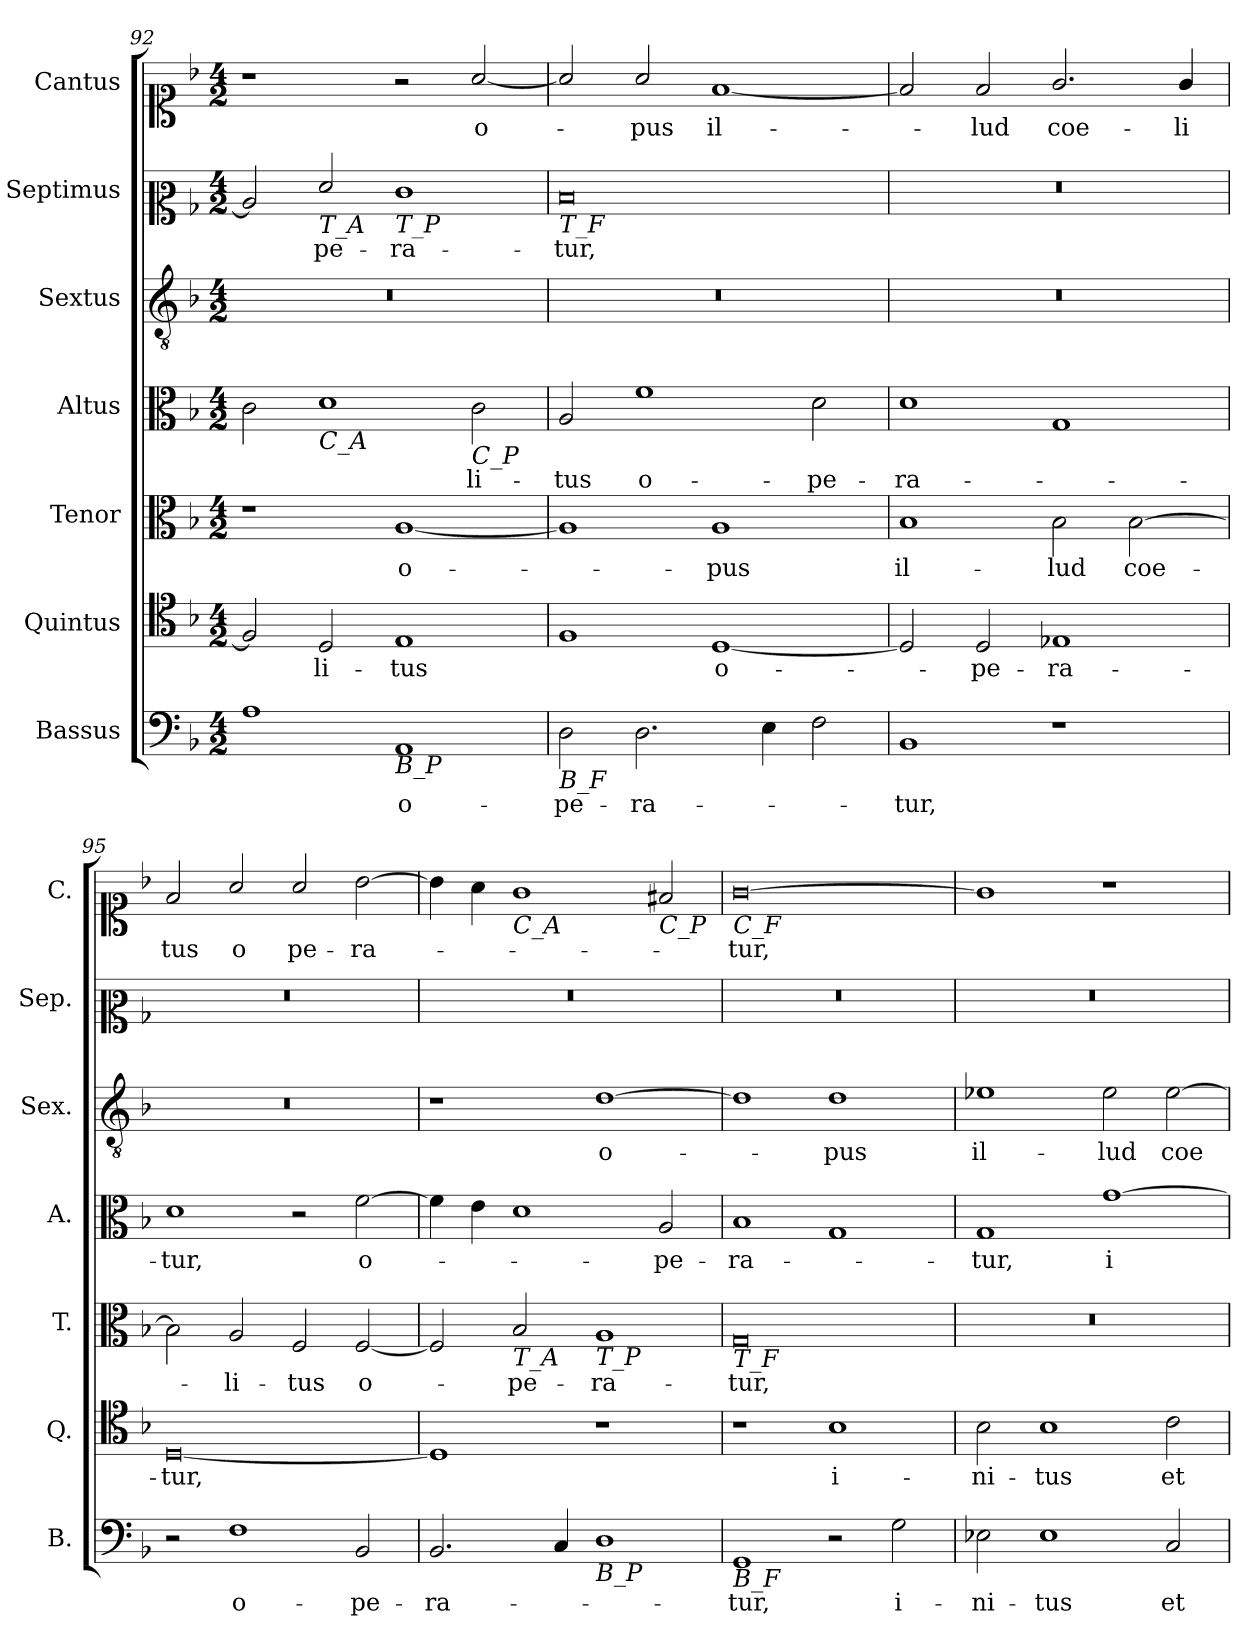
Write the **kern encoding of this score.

**kern	**text	**kern	**text	**kern	**text	**kern	**text	**kern	**text	**kern	**text	**kern	**text
*part7	*part7	*part6	*part6	*part5	*part5	*part4	*part4	*part3	*part3	*part2	*part2	*part1	*part1
*staff7	*staff7	*staff6	*staff6	*staff5	*staff5	*staff4	*staff4	*staff3	*staff3	*staff2	*staff2	*staff1	*staff1
*I"Bassus	*	*I"Quintus	*	*I"Tenor	*	*I"Altus	*	*I"Sextus	*	*I"Septimus	*	*I"Cantus	*
*I'B.	*	*I'Q.	*	*I'T.	*	*I'A.	*	*I'Sex.	*	*I'Sep.	*	*I'C.	*
*clefF4	*	*clefC4	*	*clefC3	*	*clefC3	*	*clefGv2	*	*clefC2	*	*clefC1	*
*k[b-]	*	*k[b-]	*	*k[b-]	*	*k[b-]	*	*k[b-]	*	*k[b-]	*	*k[b-]	*
*F:	*	*F:	*	*F:	*	*F:	*	*F:	*	*F:	*	*F:	*
*M4/2	*	*M4/2	*	*M4/2	*	*M4/2	*	*M4/2	*	*M4/2	*	*M4/2	*
=92	=92	=92	=92	=92	=92	=92	=92	=92	=92	=92	=92	=92	=92
1A	.	2F/]	.	1r	.	2c\	.	0r	.	2c/]	.	1r	.
!	!	!	!	!	!	!	!	!	!	!LO:TX:b:i:t=T_A	!	!	!
!	!	!	!	!	!	!LO:TX:b:i:t=C_A	!	!	!	!	!	!	!
!	!	!	!LO:LY:b	!	!	!	!	!	!	!	!LO:LY:b	!	!
.	.	2D/	-li-	.	.	1d	.	.	.	2f/	-pe-	.	.
!	!	!	!	!	!	!	!	!	!	!LO:TX:b:i:t=T_P	!	!	!
!LO:TX:b:i:t=B_P	!	!	!	!	!	!	!	!	!	!	!	!	!
!	!LO:LY:b	!	!LO:LY:b	!	!LO:LY:b	!	!	!	!	!	!LO:LY:b	!	!
1AA	o-	1E	-tus	[1A	o-	.	.	.	.	1e	-ra-	2r	.
!	!	!	!	!	!	!LO:TX:b:i:t=C_P	!	!	!	!	!	!	!
!	!	!	!	!	!	!	!LO:LY:b	!	!	!	!	!	!LO:LY:b
.	.	.	.	.	.	2c\	-li-	.	.	.	.	[2a/	o-
=93	=93	=93	=93	=93	=93	=93	=93	=93	=93	=93	=93	=93	=93
!	!	!	!	!	!	!	!	!	!	!LO:TX:b:i:t=T_F	!	!	!
!LO:TX:b:i:t=B_F	!	!	!	!	!	!	!	!	!	!	!	!	!
!	!LO:LY:b	!	!	!	!	!	!LO:LY:b	!	!	!	!LO:LY:b	!	!
2D\	-pe-	1F	.	1A]	.	2A/	-tus	0r	.	0d	-tur,	2a/]	.
!	!LO:LY:b	!	!	!	!	!	!LO:LY:b	!	!	!	!	!	!LO:LY:b
2.D\	-ra-	.	.	.	.	1f	o-	.	.	.	.	2a/	-pus
!	!	!	!LO:LY:b	!	!LO:LY:b	!	!	!	!	!	!	!	!LO:LY:b
.	.	[1D	o-	1A	-pus	.	.	.	.	.	.	[1f	il-
4E\	.	.	.	.	.	.	.	.	.	.	.	.	.
!	!	!	!	!	!	!	!LO:LY:b	!	!	!	!	!	!
2F\	.	.	.	.	.	2d\	-pe-	.	.	.	.	.	.
=94	=94	=94	=94	=94	=94	=94	=94	=94	=94	=94	=94	=94	=94
!	!LO:LY:b	!	!	!	!LO:LY:b	!	!LO:LY:b	!	!	!	!	!	!
1BB-	-tur,	2D/]	.	1B-	il-	1d	-ra-	0r	.	0r	.	2f/]	.
!	!	!	!LO:LY:b	!	!	!	!	!	!	!	!	!	!LO:LY:b
.	.	2D/	-pe-	.	.	.	.	.	.	.	.	2f/	-lud
!	!	!	!LO:LY:b	!	!LO:LY:b	!	!	!	!	!	!	!	!LO:LY:b
1r	.	1E-X	-ra-	2B-\	-lud	1G	.	.	.	.	.	2.g/	coe-
!	!	!	!	!	!LO:LY:b	!	!	!	!	!	!	!	!
.	.	.	.	[2B-\	coe-	.	.	.	.	.	.	.	.
!	!	!	!	!	!	!	!	!	!	!	!	!	!LO:LY:b
.	.	.	.	.	.	.	.	.	.	.	.	4g/	-li
=95	=95	=95	=95	=95	=95	=95	=95	=95	=95	=95	=95	=95	=95
!	!	!	!LO:LY:b	!	!	!	!LO:LY:b	!	!	!	!	!	!LO:LY:b
2r	.	[0D	-tur,	2B-\]	.	1d	-tur,	0r	.	0r	.	2f/	tus
!	!LO:LY:b	!	!	!	!LO:LY:b	!	!	!	!	!	!	!	!LO:LY:b
1F	o-	.	.	2A/	-li-	.	.	.	.	.	.	2a/	o
!	!	!	!	!	!LO:LY:b	!	!	!	!	!	!	!	!LO:LY:b
.	.	.	.	2F/	-tus	2r	.	.	.	.	.	2a/	pe-
!	!LO:LY:b	!	!	!	!LO:LY:b	!	!LO:LY:b	!	!	!	!	!	!LO:LY:b
2BB-/	-pe-	.	.	[2F/	o-	[2f\	o-	.	.	.	.	[2b-\	-ra-
=96	=96	=96	=96	=96	=96	=96	=96	=96	=96	=96	=96	=96	=96
!	!LO:LY:b	!	!	!	!	!	!	!	!	!	!	!	!
2.BB-/	-ra-	1D]	.	2F/]	.	4f\]	.	1r	.	0r	.	4b-\]	.
.	.	.	.	.	.	4e\	.	.	.	.	.	4a\	.
!	!	!	!	!	!	!	!	!	!	!	!	!LO:TX:b:i:t=C_A	!
!	!	!	!	!LO:TX:b:i:t=T_A	!	!	!	!	!	!	!	!	!
!	!	!	!	!	!LO:LY:b	!	!	!	!	!	!	!	!
.	.	.	.	2B-/	-pe-	1d	.	.	.	.	.	1g	.
4C/	.	.	.	.	.	.	.	.	.	.	.	.	.
!	!	!	!	!LO:TX:b:i:t=T_P	!	!	!	!	!	!	!	!	!
!LO:TX:b:i:t=B_P	!	!	!	!	!	!	!	!	!	!	!	!	!
!	!	!	!	!	!LO:LY:b	!	!	!	!LO:LY:b	!	!	!	!
1D	.	1r	.	1A	-ra-	.	.	[1d	o-	.	.	.	.
!	!	!	!	!	!	!	!	!	!	!	!	!LO:TX:b:i:t=C_P	!
!	!	!	!	!	!	!	!LO:LY:b	!	!	!	!	!	!
.	.	.	.	.	.	2A/	pe-	.	.	.	.	2f#X/	.
=97	=97	=97	=97	=97	=97	=97	=97	=97	=97	=97	=97	=97	=97
!	!	!	!	!	!	!	!	!	!	!	!	!LO:TX:b:i:t=C_F	!
!	!	!	!	!LO:TX:b:i:t=T_F	!	!	!	!	!	!	!	!	!
!LO:TX:b:i:t=B_F	!	!	!	!	!	!	!	!	!	!	!	!	!
!	!LO:LY:b	!	!	!	!LO:LY:b	!	!LO:LY:b	!	!	!	!	!	!LO:LY:b
1GG	-tur,	1r	.	0G	-tur,	1B-	-ra-	1d]	.	0r	.	[0g	-tur,
!	!	!	!LO:LY:b	!	!	!	!	!	!LO:LY:b	!	!	!	!
2r	.	1B-	i-	.	.	1G	.	1d	-pus	.	.	.	.
!	!LO:LY:b	!	!	!	!	!	!	!	!	!	!	!	!
2G\	i-	.	.	.	.	.	.	.	.	.	.	.	.
=98	=98	=98	=98	=98	=98	=98	=98	=98	=98	=98	=98	=98	=98
!	!LO:LY:b	!	!LO:LY:b	!	!	!	!LO:LY:b	!	!LO:LY:b	!	!	!	!
2E-X\	-ni-	2B-\	-ni-	0r	.	1G	-tur,	1e-X	il-	0r	.	1g]	.
!	!LO:LY:b	!	!LO:LY:b	!	!	!	!	!	!	!	!	!	!
1E-	-tus	1B-	-tus	.	.	.	.	.	.	.	.	.	.
!	!	!	!	!	!	!	!LO:LY:b	!	!LO:LY:b	!	!	!	!
.	.	.	.	.	.	[1g	i-	2e-\	-lud	.	.	1r	.
!	!LO:LY:b	!	!LO:LY:b	!	!	!	!	!	!LO:LY:b	!	!	!	!
2C/	et	2c\	et	.	.	.	.	[2e-\	coe-	.	.	.	.
=	=	=	=	=	=	=	=	=	=	=	=	=	=
*-	*-	*-	*-	*-	*-	*-	*-	*-	*-	*-	*-	*-	*-
